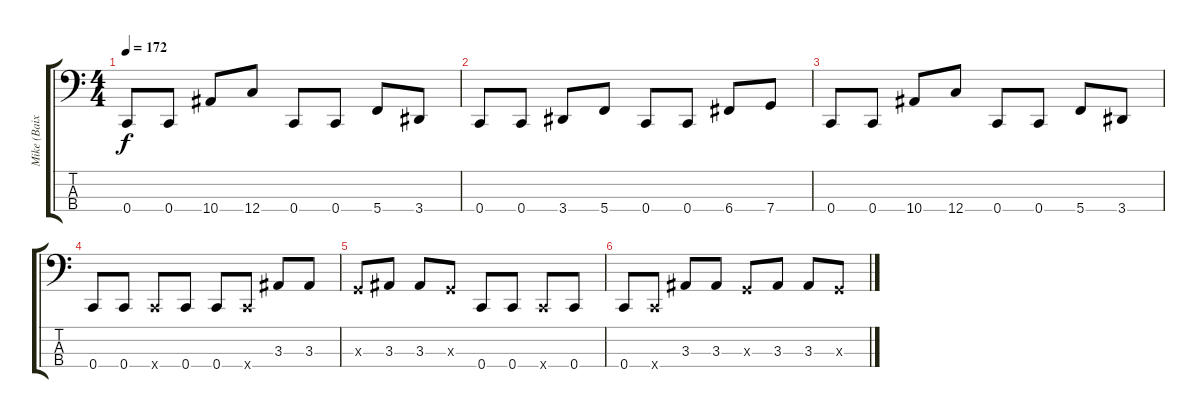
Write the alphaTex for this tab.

\track ("Mike (Baixo)" "Mike (Baix") {instrument electricbassfinger}
\staff {score tabs}
\tuning (F2 C2 G1 C1) {hide}
\ts (4 4)
\tempo 172
\clef f4
\ks c
0.4.8{dy f} 0.4.8 10.4.8 12.4.8 0.4.8 0.4.8 5.4.8 3.4.8 |
0.4.8 0.4.8 3.4.8 5.4.8 0.4.8 0.4.8 6.4.8 7.4.8 |
0.4.8 0.4.8 10.4.8 12.4.8 0.4.8 0.4.8 5.4.8 3.4.8 |
0.4.8 0.4.8 0.4{x}.8 0.4.8 0.4.8 0.4{x}.8 3.3.8 3.3.8 |
0.3{x}.8 3.3.8 3.3.8 0.3{x}.8 0.4.8 0.4.8 0.4{x}.8 0.4.8 |
0.4.8 0.4{x}.8 3.3.8 3.3.8 0.3{x}.8 3.3.8 3.3.8 0.3{x}.8
